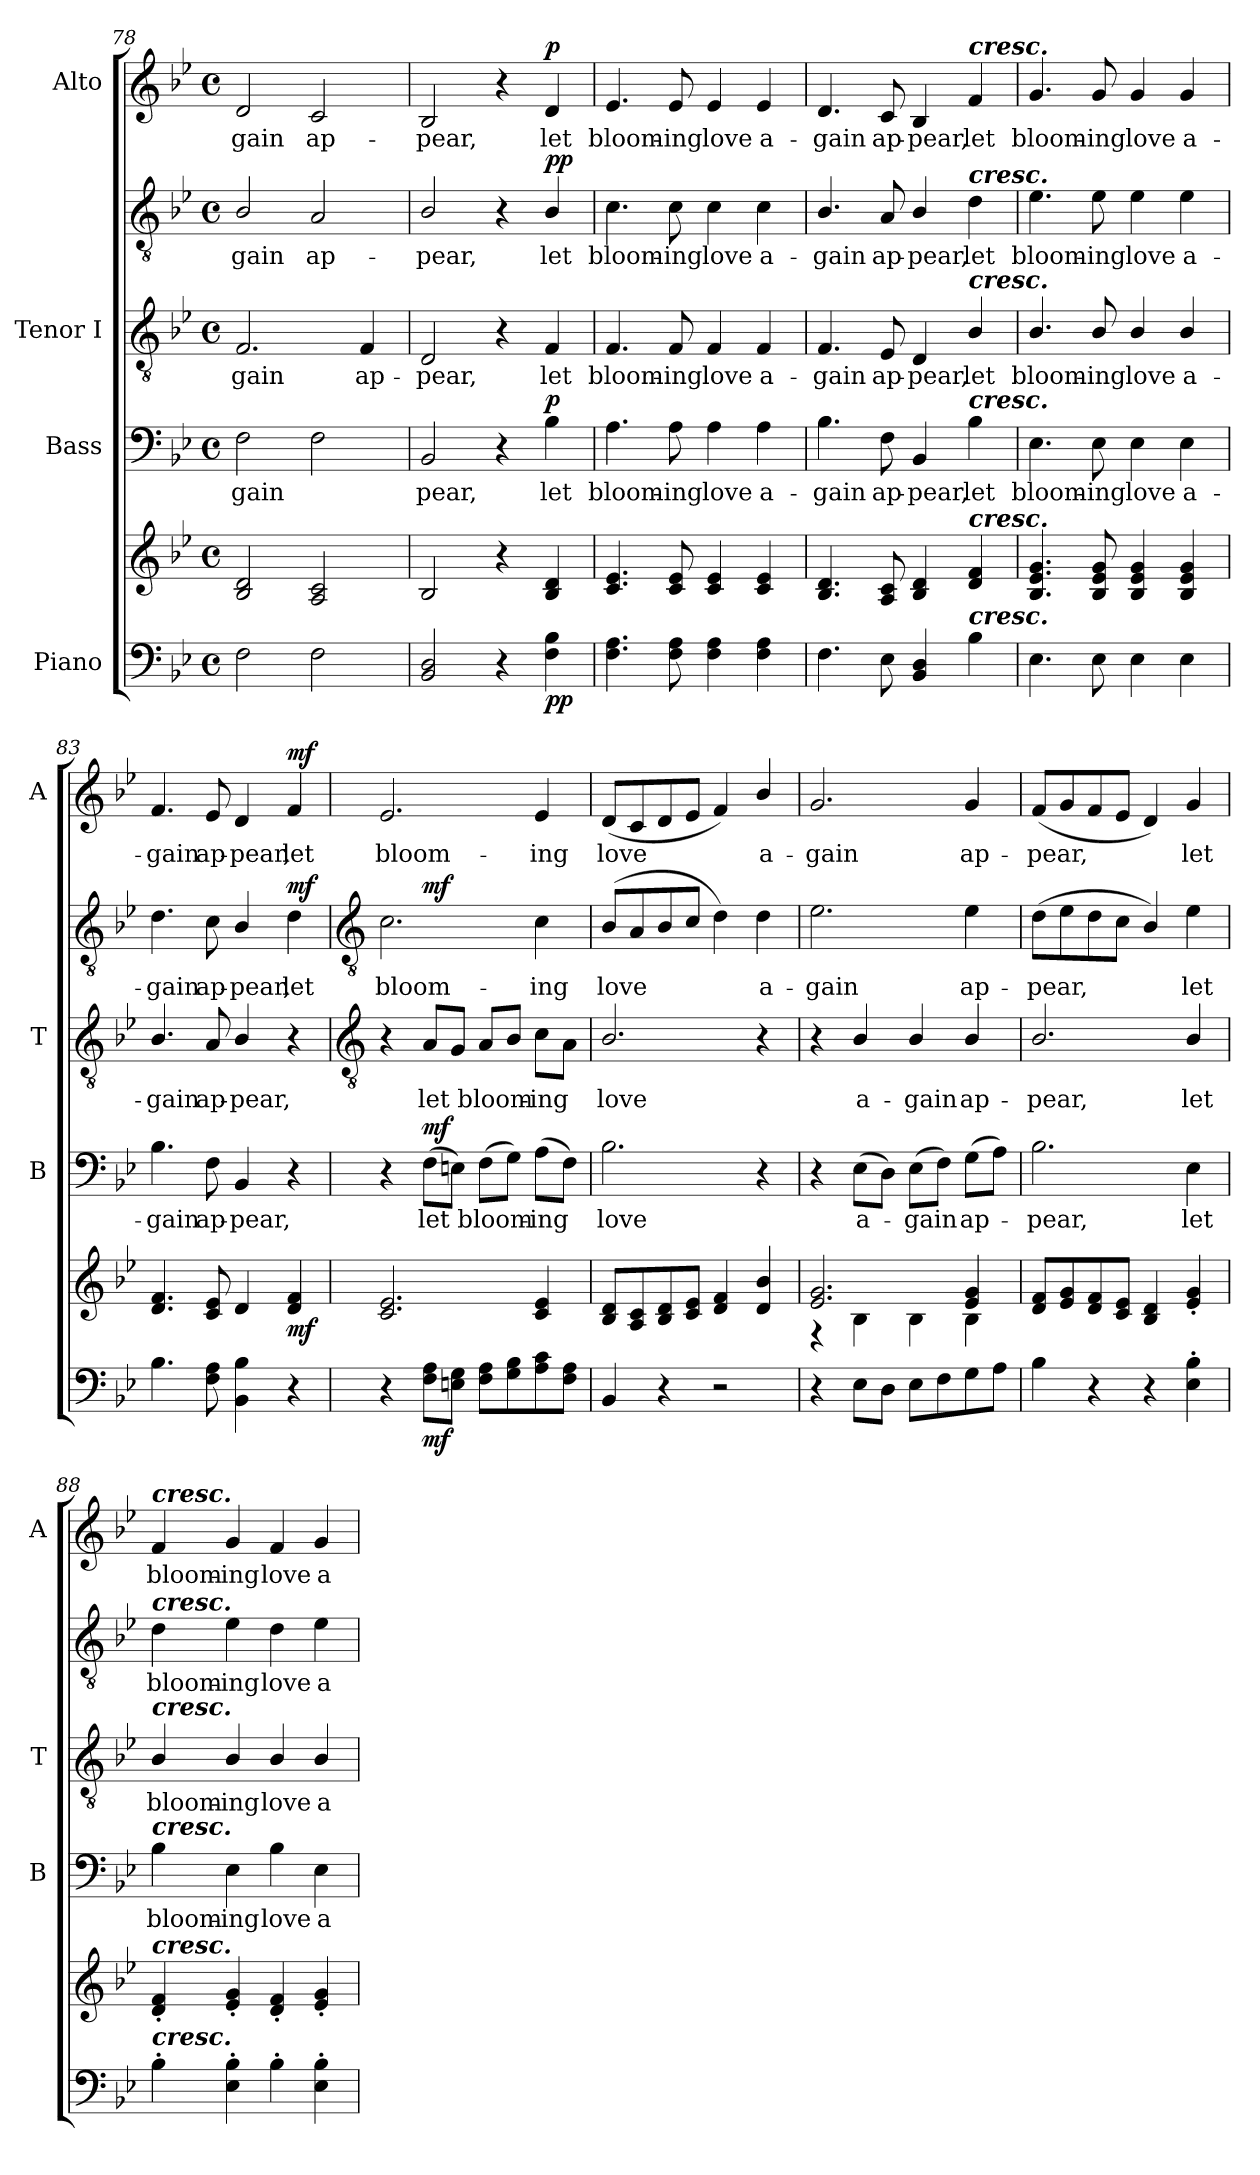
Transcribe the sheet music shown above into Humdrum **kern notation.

**kern	**kern	**dynam	**kern	**text	**dynam	**kern	**text	**kern	**text	**dynam	**kern	**text	**dynam
*part4	*part4	*part4	*part3	*part3	*part3	*part2	*part2	*part2	*part2	*part2	*part1	*part1	*part1
*staff6	*staff5	*staff5/6	*staff4	*staff4	*staff4	*staff3	*staff3	*staff2	*staff2	*staff2/3	*staff1	*staff1	*staff1
*I"Piano	*	*	*I"Bass	*	*	*I"Tenor I	*	*	*	*	*I"Alto	*	*
*	*	*	*I'B	*	*	*I'T	*	*	*	*	*I'A	*	*
!!LO:LB:g=z
*clefF4	*clefG2	*	*clefF4	*	*	*clefGv2	*	*clefGv2	*	*	*clefG2	*	*
*k[b-e-]	*k[b-e-]	*	*k[b-e-]	*	*	*k[b-e-]	*	*k[b-e-]	*	*	*k[b-e-]	*	*
*B-:	*B-:	*	*B-:	*	*	*B-:	*	*B-:	*	*	*B-:	*	*
*M4/4	*M4/4	*	*M4/4	*	*	*M4/4	*	*M4/4	*	*	*M4/4	*	*
*met(c)	*met(c)	*	*met(c)	*	*	*met(c)	*	*met(c)	*	*	*met(c)	*	*
=78	=78	=78	=78	=78	=78	=78	=78	=78	=78	=78	=78	=78	=78
!	!	!	!	!LO:LY:b	!	!	!LO:LY:b	!	!LO:LY:b	!	!	!LO:LY:b	!
2F\	2B-/ 2d/	.	2F\	-gain	.	2.F/	-gain	2B-/	-gain	.	2d/	gain	.
!	!	!	!	!	!	!	!	!	!LO:LY:b	!	!	!LO:LY:b	!
2F\	2A/ 2c/	.	2F\	.	.	.	.	2A/	ap-	.	2c/	ap-	.
!	!	!	!	!	!	!	!LO:LY:b	!	!	!	!	!	!
.	.	.	.	.	.	4F/	ap-	.	.	.	.	.	.
=79	=79	=79	=79	=79	=79	=79	=79	=79	=79	=79	=79	=79	=79
!	!	!	!	!LO:LY:b	!	!	!LO:LY:b	!	!LO:LY:b	!	!	!LO:LY:b	!
2BB-/ 2D/	2B-/	.	2BB-/	pear,	.	2D/	pear,	2B-/	-pear,	.	2B-/	-pear,	.
4r	4r	.	4r	.	.	4r	.	4r	.	.	4r	.	.
!	!	!LO:DY:b=2	!	!LO:LY:b	!	!	!LO:LY:b	!	!LO:LY:b	!	!	!LO:LY:b	!
!	!	!LO:DY:n=1:b	!	!	!LO:DY:b	!	!	!	!	!LO:DY:b=2	!	!	!
!	!	!	!	!	!	!	!	!	!	!LO:DY:n=1:b	!	!	!LO:DY:b
4F\ 4B-\	4B-/ 4d/	p p	4B-\	let	p	4F/	let	4B-/	let	p p	4d/	let	p
=80	=80	=80	=80	=80	=80	=80	=80	=80	=80	=80	=80	=80	=80
!	!	!	!	!LO:LY:b	!	!	!LO:LY:b	!	!LO:LY:b	!	!	!LO:LY:b	!
4.F\ 4.A\	4.c/ 4.e-/	.	4.A\	bloom-	.	4.F/	-bloom-	4.c\	bloom-	.	4.e-/	bloom-	.
!	!	!	!	!LO:LY:b	!	!	!LO:LY:b	!	!LO:LY:b	!	!	!LO:LY:b	!
8F\ 8A\	8c/ 8e-/	.	8A\	-ing	.	8F/	-ing	8c\	-ing	.	8e-/	-ing	.
!	!	!	!	!LO:LY:b	!	!	!LO:LY:b	!	!LO:LY:b	!	!	!LO:LY:b	!
4F\ 4A\	4c/ 4e-/	.	4A\	love	.	4F/	love	4c\	love	.	4e-/	love	.
!	!	!	!	!LO:LY:b	!	!	!LO:LY:b	!	!LO:LY:b	!	!	!LO:LY:b	!
4F\ 4A\	4c/ 4e-/	.	4A\	a-	.	4F/	a-	4c\	a-	.	4e-/	a-	.
=81	=81	=81	=81	=81	=81	=81	=81	=81	=81	=81	=81	=81	=81
!	!	!	!	!LO:LY:b	!	!	!LO:LY:b	!	!LO:LY:b	!	!	!LO:LY:b	!
4.F\	4.B-/ 4.d/	.	4.B-\	-gain	.	4.F/	gain	4.B-/	-gain	.	4.d/	-gain	.
!	!	!	!	!LO:LY:b	!	!	!LO:LY:b	!	!LO:LY:b	!	!	!LO:LY:b	!
8E-\	8A/ 8c/	.	8F\	ap-	.	8E-/	ap-	8A/	ap-	.	8c/	ap-	.
!	!	!	!	!LO:LY:b	!	!	!LO:LY:b	!	!LO:LY:b	!	!	!LO:LY:b	!
4BB-/ 4D/	4B-/ 4d/	.	4BB-/	-pear,	.	4D/	-pear,	4B-/	-pear,	.	4B-/	-pear,	.
!	!	!	!	!	!	!	!	!	!	!	!LO:TX:a:Bi:t=cresc.	!	!
!	!	!	!	!	!	!	!	!LO:TX:a:Bi:t=cresc.	!	!	!	!	!
!	!	!	!	!	!	!LO:TX:a:Bi:t=cresc.	!	!	!	!	!	!	!
!	!	!	!LO:TX:a:Bi:t=cresc.	!	!	!	!	!	!	!	!	!	!
!	!LO:TX:a:Bi:t=cresc.	!	!	!	!	!	!	!	!	!	!	!	!
!LO:TX:a:Bi:t=cresc.	!	!	!	!	!	!	!	!	!	!	!	!	!
!	!	!	!	!LO:LY:b	!	!	!LO:LY:b	!	!LO:LY:b	!	!	!LO:LY:b	!
4B-\	4d/ 4f/	.	4B-\	let	.	4B-/	let	4d\	let	.	4f/	let	.
=82	=82	=82	=82	=82	=82	=82	=82	=82	=82	=82	=82	=82	=82
!	!	!	!	!LO:LY:b	!	!	!LO:LY:b	!	!LO:LY:b	!	!	!LO:LY:b	!
4.E-\	4.B-/ 4.e-/ 4.g/	.	4.E-\	bloom-	.	4.B-/	-bloom-	4.e-\	bloom-	.	4.g/	bloom-	.
!	!	!	!	!LO:LY:b	!	!	!LO:LY:b	!	!LO:LY:b	!	!	!LO:LY:b	!
8E-\	8B-/ 8e-/ 8g/	.	8E-\	-ing	.	8B-/	-ing	8e-\	-ing	.	8g/	-ing	.
!	!	!	!	!LO:LY:b	!	!	!LO:LY:b	!	!LO:LY:b	!	!	!LO:LY:b	!
4E-\	4B-/ 4e-/ 4g/	.	4E-\	love	.	4B-/	love	4e-\	love	.	4g/	love	.
!	!	!	!	!LO:LY:b	!	!	!LO:LY:b	!	!LO:LY:b	!	!	!LO:LY:b	!
4E-\	4B-/ 4e-/ 4g/	.	4E-\	a-	.	4B-/	a-	4e-\	a-	.	4g/	a-	.
=83	=83	=83	=83	=83	=83	=83	=83	=83	=83	=83	=83	=83	=83
!	!	!	!	!LO:LY:b	!	!	!LO:LY:b	!	!LO:LY:b	!	!	!LO:LY:b	!
4.B-\	4.d/ 4.f/	.	4.B-\	-gain	.	4.B-/	gain	4.d\	-gain	.	4.f/	-gain	.
!	!	!	!	!LO:LY:b	!	!	!LO:LY:b	!	!LO:LY:b	!	!	!LO:LY:b	!
8F\ 8A\	8c/ 8e-/	.	8F\	ap-	.	8A/	ap-	8c\	ap-	.	8e-/	ap-	.
!	!	!	!	!LO:LY:b	!	!	!LO:LY:b	!	!LO:LY:b	!	!	!LO:LY:b	!
4BB-\ 4B-\	4d/	.	4BB-/	-pear,	.	4B-/	-pear,	4B-/	-pear,	.	4d/	-pear,	.
!	!	!LO:DY:b	!	!	!	!	!	!	!LO:LY:b	!LO:DY:b	!	!LO:LY:b	!LO:DY:b
4r	4d/ 4f/	mf	4r	.	.	4r	.	4d\	let	mf	4f/	let	mf
!!LO:LB:g=z
=84	=84	=84	=84	=84	=84	=84	=84	=84	=84	=84	=84	=84	=84
*	*	*	*	*	*	*clefGv2	*	*clefGv2	*	*	*	*	*
*	*^	*	*	*	*	*	*	*	*	*	*	*	*
!	!	!	!	!	!	!	!	!	!	!LO:LY:b	!	!	!LO:LY:b	!
4r	2.c/ 2.e-/	1ryy	.	4r	.	.	4r	.	2.c\	bloom-	.	2.e-/	bloom-	.
!	!	!	!LO:DY:b=2	!	!LO:LY:b	!LO:DY:b	!	!LO:LY:b	!	!	!LO:DY:b=2	!	!	!
8F\ 8A\L	.	.	mf	(>8F\L	let	mf	8A/L	let	.	.	mf	.	.	.
8En\ 8G\J	.	.	.	8En\J)	.	.	8G/J	.	.	.	.	.	.	.
!	!	!	!	!	!LO:LY:b	!	!	!LO:LY:b	!	!	!	!	!	!
8F\ 8A\L	.	.	.	(>8F\L	bloom-	.	8A/L	bloom-	.	.	.	.	.	.
8G\ 8B-\	.	.	.	8G\J)	.	.	8B-/J	.	.	.	.	.	.	.
!	!	!	!	!	!LO:LY:b	!	!	!LO:LY:b	!	!LO:LY:b	!	!	!LO:LY:b	!
8A\ 8c\	4c/ 4e-/	.	.	(>8A\L	ing	.	8c\L	ing	4c\	-ing	.	4e-/	-ing	.
8F\ 8A\J	.	.	.	8F\J)	.	.	8A\J	.	.	.	.	.	.	.
=85	=85	=85	=85	=85	=85	=85	=85	=85	=85	=85	=85	=85	=85	=85
!	!	!	!	!	!LO:LY:b	!	!	!LO:LY:b	!	!LO:LY:b	!	!	!LO:LY:b	!
4BB-/	8B-/ 8d/L	4ryy	.	2.B-\	love	.	2.B-/	-love	(<8B-/L	love	.	(<8d/L	love	.
.	8A/ 8c/	.	.	.	.	.	.	.	8A/	.	.	8c/	.	.
4r	8B-/ 8d/	4ryy	.	.	.	.	.	.	8B-/	.	.	8d/	.	.
.	8c/ 8e-/J	.	.	.	.	.	.	.	8c/J	.	.	8e-/J	.	.
2r	4d/ 4f/	4ryy	.	.	.	.	.	.	4d\)	.	.	4f/)	.	.
!	!	!	!	!	!	!	!	!	!	!LO:LY:b	!	!	!LO:LY:b	!
.	4d/ 4b-/	4ryy	.	4r	.	.	4r	.	4d\	a-	.	4b-/	a-	.
=86	=86	=86	=86	=86	=86	=86	=86	=86	=86	=86	=86	=86	=86	=86
!	!	!	!	!	!	!	!	!	!	!LO:LY:b	!	!	!LO:LY:b	!
4r	2.e-/ 2.g/	4r	.	4r	.	.	4r	.	2.e-\	gain	.	2.g/	-gain	.
!	!	!	!	!	!LO:LY:b	!	!	!LO:LY:b	!	!	!	!	!	!
8E-\L	.	4B-\	.	(>8E-\L	a-	.	4B-/	-a-	.	.	.	.	.	.
8D\J	.	.	.	8D\J)	.	.	.	.	.	.	.	.	.	.
!	!	!	!	!	!LO:LY:b	!	!	!LO:LY:b	!	!	!	!	!	!
8E-\L	.	4B-\	.	(>8E-\L	gain	.	4B-/	-gain	.	.	.	.	.	.
8F\	.	.	.	8F\J)	.	.	.	.	.	.	.	.	.	.
!	!	!	!	!	!LO:LY:b	!	!	!LO:LY:b	!	!LO:LY:b	!	!	!LO:LY:b	!
8G\	4e-/ 4g/	4B-\	.	(>8G\L	ap-	.	4B-/	ap-	4e-\	ap-	.	4g/	ap-	.
8A\J	.	.	.	8A\J)	.	.	.	.	.	.	.	.	.	.
=87	=87	=87	=87	=87	=87	=87	=87	=87	=87	=87	=87	=87	=87	=87
!	!	!	!	!	!LO:LY:b	!	!	!LO:LY:b	!	!LO:LY:b	!	!	!LO:LY:b	!
4B-	8d/ 8f/L	4ryy	.	2.B-\	pear,	.	2.B-/	pear,	(>8d\L	-pear,	.	(<8f/L	-pear,	.
.	8e-/ 8g/	.	.	.	.	.	.	.	8e-\	.	.	8g/	.	.
4r	8d/ 8f/	4ryy	.	.	.	.	.	.	8d\	.	.	8f/	.	.
.	8c/ 8e-/J	.	.	.	.	.	.	.	8c\J	.	.	8e-/J	.	.
4r	4B-/ 4d/	4ryy	.	.	.	.	.	.	4B-/)	.	.	4d/)	.	.
!	!	!	!	!	!LO:LY:b	!	!	!LO:LY:b	!	!LO:LY:b	!	!	!LO:LY:b	!
4E-\' 4B-\'	4e-/' 4g/'	4ryy	.	4E-\	let	.	4B-/	let	4e-\	let	.	4g/	let	.
=88	=88	=88	=88	=88	=88	=88	=88	=88	=88	=88	=88	=88	=88	=88
!	!	!	!	!	!	!	!	!	!	!	!	!LO:TX:a:Bi:t=cresc.	!	!
!	!	!	!	!	!	!	!	!	!LO:TX:a:Bi:t=cresc.	!	!	!	!	!
!	!	!	!	!	!	!	!LO:TX:a:Bi:t=cresc.	!	!	!	!	!	!	!
!	!	!	!	!LO:TX:a:Bi:t=cresc.	!	!	!	!	!	!	!	!	!	!
!	!LO:TX:a:Bi:t=cresc.	!	!	!	!	!	!	!	!	!	!	!	!	!
!LO:TX:a:Bi:t=cresc.	!	!	!	!	!	!	!	!	!	!	!	!	!	!
!	!	!	!	!	!LO:LY:b	!	!	!LO:LY:b	!	!LO:LY:b	!	!	!LO:LY:b	!
4B-'\	4d/' 4f/'	4ryy	.	4B-\	bloom-	.	4B-/	-bloom-	4d\	bloom-	.	4f/	bloom-	.
!	!	!	!	!	!LO:LY:b	!	!	!LO:LY:b	!	!LO:LY:b	!	!	!LO:LY:b	!
4E-\' 4B-\'	4e-/' 4g/'	4ryy	.	4E-\	-ing	.	4B-/	-ing	4e-\	-ing	.	4g/	-ing	.
!	!	!	!	!	!LO:LY:b	!	!	!LO:LY:b	!	!LO:LY:b	!	!	!LO:LY:b	!
4B-'\	4d/' 4f/'	4ryy	.	4B-\	love	.	4B-/	love	4d\	love	.	4f/	love	.
!	!	!	!	!	!LO:LY:b	!	!	!LO:LY:b	!	!LO:LY:b	!	!	!LO:LY:b	!
4E-\' 4B-\'	4e-/' 4g/'	4ryy	.	4E-\	a-	.	4B-/	a-	4e-\	a-	.	4g/	a-	.
*	*v	*v	*	*	*	*	*	*	*	*	*	*	*	*
=	=	=	=	=	=	=	=	=	=	=	=	=	=
*-	*-	*-	*-	*-	*-	*-	*-	*-	*-	*-	*-	*-	*-
